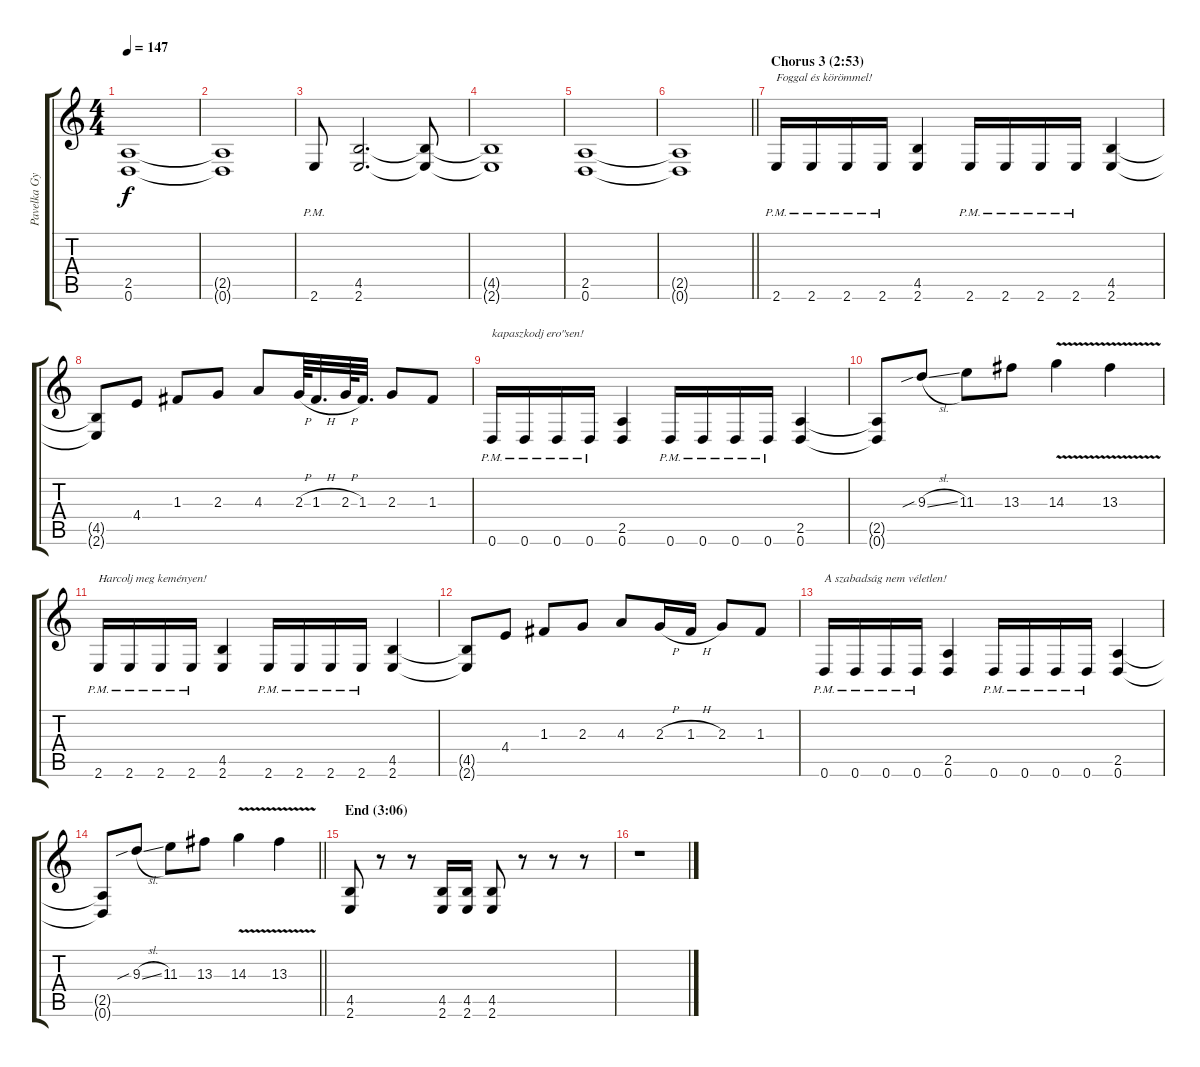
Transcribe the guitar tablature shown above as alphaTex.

\track ("Pavelka Gyula [Guitar 1]" "Pavelka Gy") {instrument distortionguitar}
\staff {score tabs}
\tuning (D4 A3 F3 C3 G2 D2) {hide}
\ts (4 4)
\tempo 147
\clef g2
\ks c
(2.5 0.6).1{dy f} |
(2.5{t} 0.6{t}).1 |
2.6{pm}.8 (4.5 2.6).2{d} (4.5{t} 2.6{t}).8 |
(4.5{t} 2.6{t}).1 |
(2.5 0.6).1 |
\barLineRight lightlight
(2.5{t} 0.6{t}).1 |
\section ("" "Chorus 3 (2:53)")
2.6{pm}.16{txt "Foggal és körömmel!"} 2.6{pm}.16 2.6{pm}.16 2.6{pm}.16 (4.5 2.6).4 2.6{pm}.16 2.6{pm}.16 2.6{pm}.16 2.6{pm}.16 (4.5 2.6).4 |
(4.5{t} 2.6{t}).8 4.4.8 1.3.8 2.3.8 4.3.8 2.3{h}.64 1.3{h}.32{d} 2.3{h}.64 1.3.32{d} 2.3.8 1.3.8 |
0.6{pm}.16{txt "kapaszkodj ero\"sen!"} 0.6{pm}.16 0.6{pm}.16 0.6{pm}.16 (2.5 0.6).4 0.6{pm}.16 0.6{pm}.16 0.6{pm}.16 0.6{pm}.16 (2.5 0.6).4 |
(2.5{t} 0.6{t}).8 9.3{sib sl}.8 11.3.8 13.3.8 14.3{v}.4 13.3{v}.4 |
2.6{pm}.16{txt "Harcolj meg keményen!"} 2.6{pm}.16 2.6{pm}.16 2.6{pm}.16 (4.5 2.6).4 2.6{pm}.16 2.6{pm}.16 2.6{pm}.16 2.6{pm}.16 (4.5 2.6).4 |
(4.5{t} 2.6{t}).8 4.4.8 1.3.8 2.3.8 4.3.8 2.3{h}.16 1.3{h}.16 2.3.8 1.3.8 |
0.6{pm}.16{txt "A szabadság nem véletlen!"} 0.6{pm}.16 0.6{pm}.16 0.6{pm}.16 (2.5 0.6).4 0.6{pm}.16 0.6{pm}.16 0.6{pm}.16 0.6{pm}.16 (2.5 0.6).4 |
\barLineRight lightlight
(2.5{t} 0.6{t}).8 9.3{sib sl}.8 11.3.8 13.3.8 14.3{v}.4 13.3{v}.4 |
\section ("" "End (3:06)")
(4.5 2.6).8 r.8 r.8 (4.5 2.6).16 (4.5 2.6).16 (4.5 2.6).8 r.8 r.8 r.8 |
r.1
